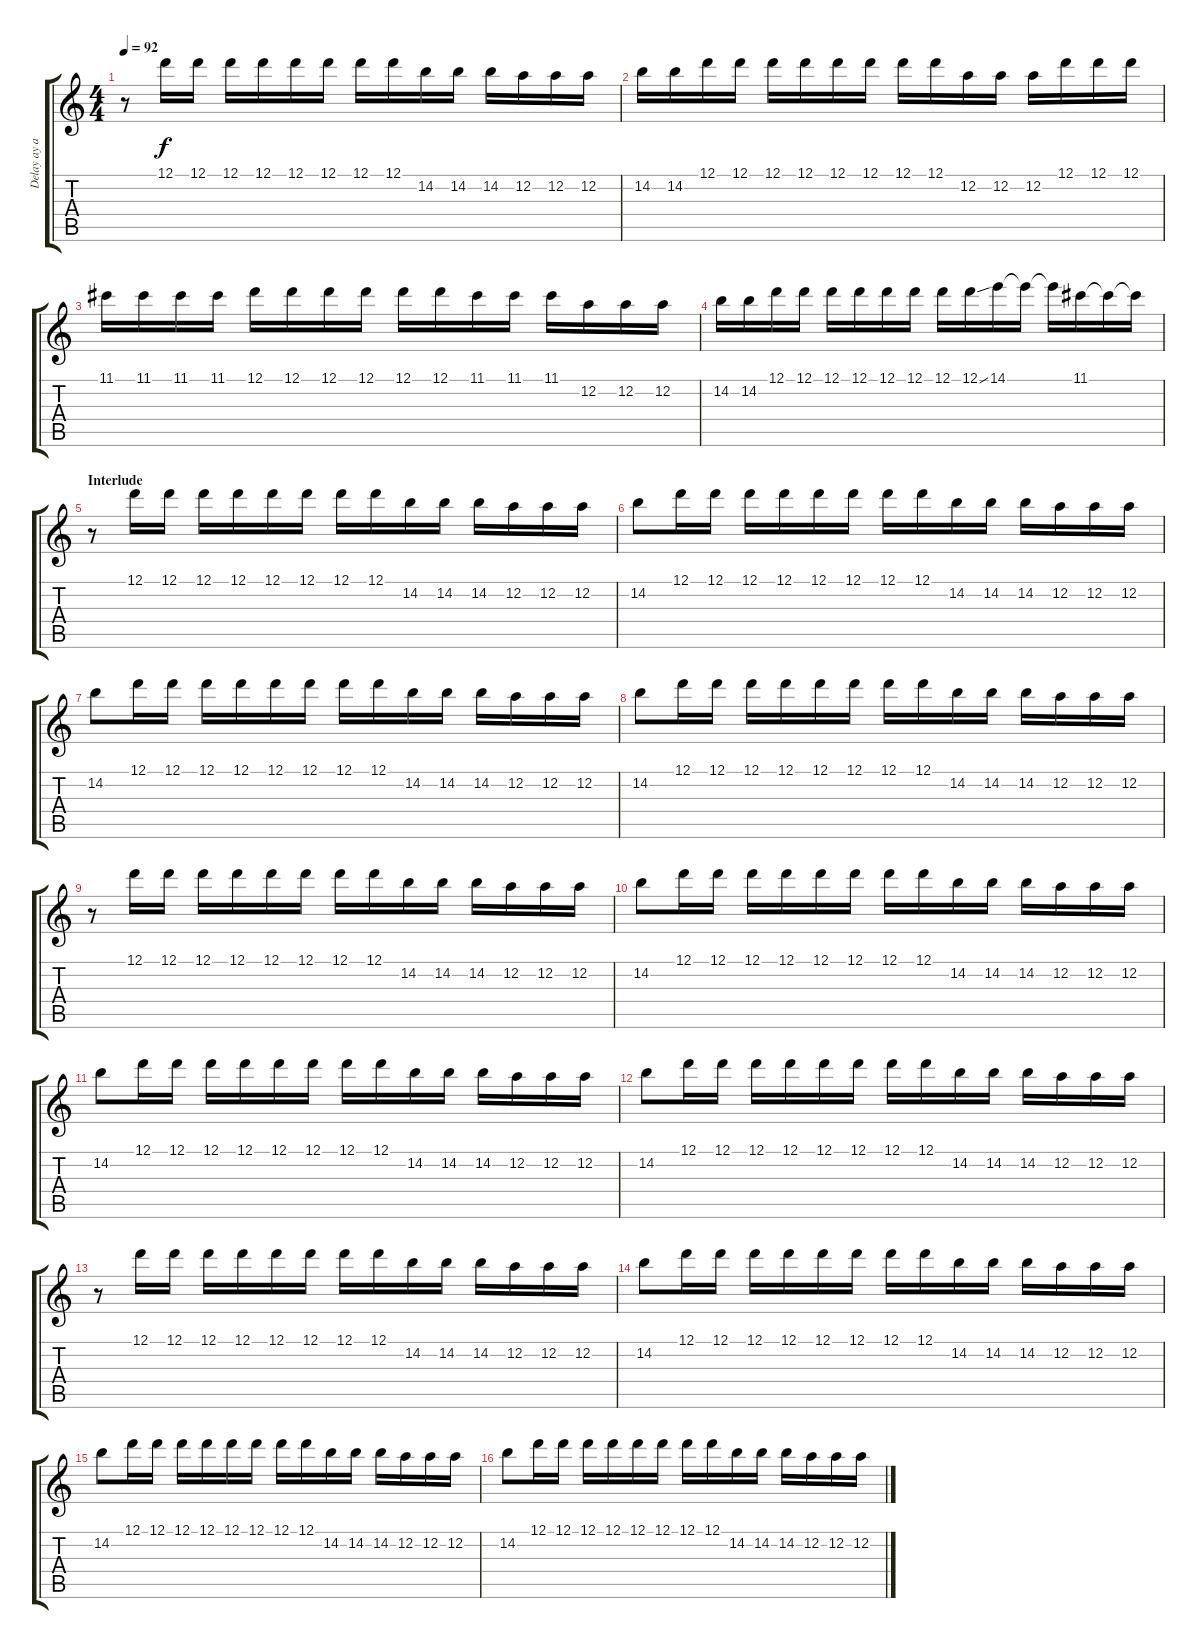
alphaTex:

\track ("Delay ay ay" "Delay ay a") {instrument overdrivenguitar}
\staff {score tabs}
\tuning (D4 A3 F3 C3 G2 D2) {hide}
\ts (4 4)
\tempo 92
\clef g2
\ks c
r.8{dy f} 12.1.16 12.1.16 12.1.16 12.1.16 12.1.16 12.1.16 12.1.16 12.1.16 14.2.16 14.2.16 14.2.16 12.2.16 12.2.16 12.2.16 |
14.2.16 14.2.16 12.1.16 12.1.16 12.1.16 12.1.16 12.1.16 12.1.16 12.1.16 12.1.16 12.2.16 12.2.16 12.2.16 12.1.16 12.1.16 12.1.16 |
11.1.16 11.1.16 11.1.16 11.1.16 12.1.16 12.1.16 12.1.16 12.1.16 12.1.16 12.1.16 11.1.16 11.1.16 11.1.16 12.2.16 12.2.16 12.2.16 |
14.2.16 14.2.16 12.1.16 12.1.16 12.1.16 12.1.16 12.1.16 12.1.16 12.1.16 12.1{ss}.16 14.1.16 14.1{t}.16 14.1{t}.16 11.1.16 11.1{t}.16 11.1{t}.16 |
\section ("" "Interlude")
r.8{volume 10} 12.1.16 12.1.16 12.1.16 12.1.16 12.1.16 12.1.16 12.1.16 12.1.16 14.2.16 14.2.16 14.2.16 12.2.16 12.2.16 12.2.16 |
14.2.8 12.1.16 12.1.16 12.1.16 12.1.16 12.1.16 12.1.16 12.1.16 12.1.16 14.2.16 14.2.16 14.2.16 12.2.16 12.2.16 12.2.16 |
14.2.8 12.1.16 12.1.16 12.1.16 12.1.16 12.1.16 12.1.16 12.1.16 12.1.16 14.2.16 14.2.16 14.2.16 12.2.16 12.2.16 12.2.16 |
14.2.8 12.1.16 12.1.16 12.1.16 12.1.16 12.1.16 12.1.16 12.1.16 12.1.16 14.2.16 14.2.16 14.2.16 12.2.16 12.2.16 12.2.16 |
r.8 12.1.16 12.1.16 12.1.16 12.1.16 12.1.16 12.1.16 12.1.16 12.1.16 14.2.16 14.2.16 14.2.16 12.2.16 12.2.16 12.2.16 |
14.2.8 12.1.16 12.1.16 12.1.16 12.1.16 12.1.16 12.1.16 12.1.16 12.1.16 14.2.16 14.2.16 14.2.16 12.2.16 12.2.16 12.2.16 |
14.2.8 12.1.16 12.1.16 12.1.16 12.1.16 12.1.16 12.1.16 12.1.16 12.1.16 14.2.16 14.2.16 14.2.16 12.2.16 12.2.16 12.2.16 |
14.2.8 12.1.16 12.1.16 12.1.16 12.1.16 12.1.16 12.1.16 12.1.16 12.1.16 14.2.16 14.2.16 14.2.16 12.2.16 12.2.16 12.2.16 |
r.8 12.1.16 12.1.16 12.1.16 12.1.16 12.1.16 12.1.16 12.1.16 12.1.16 14.2.16 14.2.16 14.2.16 12.2.16 12.2.16 12.2.16 |
14.2.8 12.1.16 12.1.16 12.1.16 12.1.16 12.1.16 12.1.16 12.1.16 12.1.16 14.2.16 14.2.16 14.2.16 12.2.16 12.2.16 12.2.16 |
14.2.8 12.1.16 12.1.16 12.1.16 12.1.16 12.1.16 12.1.16 12.1.16 12.1.16 14.2.16 14.2.16 14.2.16 12.2.16 12.2.16 12.2.16 |
14.2.8 12.1.16 12.1.16 12.1.16 12.1.16 12.1.16 12.1.16 12.1.16 12.1.16 14.2.16 14.2.16 14.2.16 12.2.16 12.2.16 12.2.16
